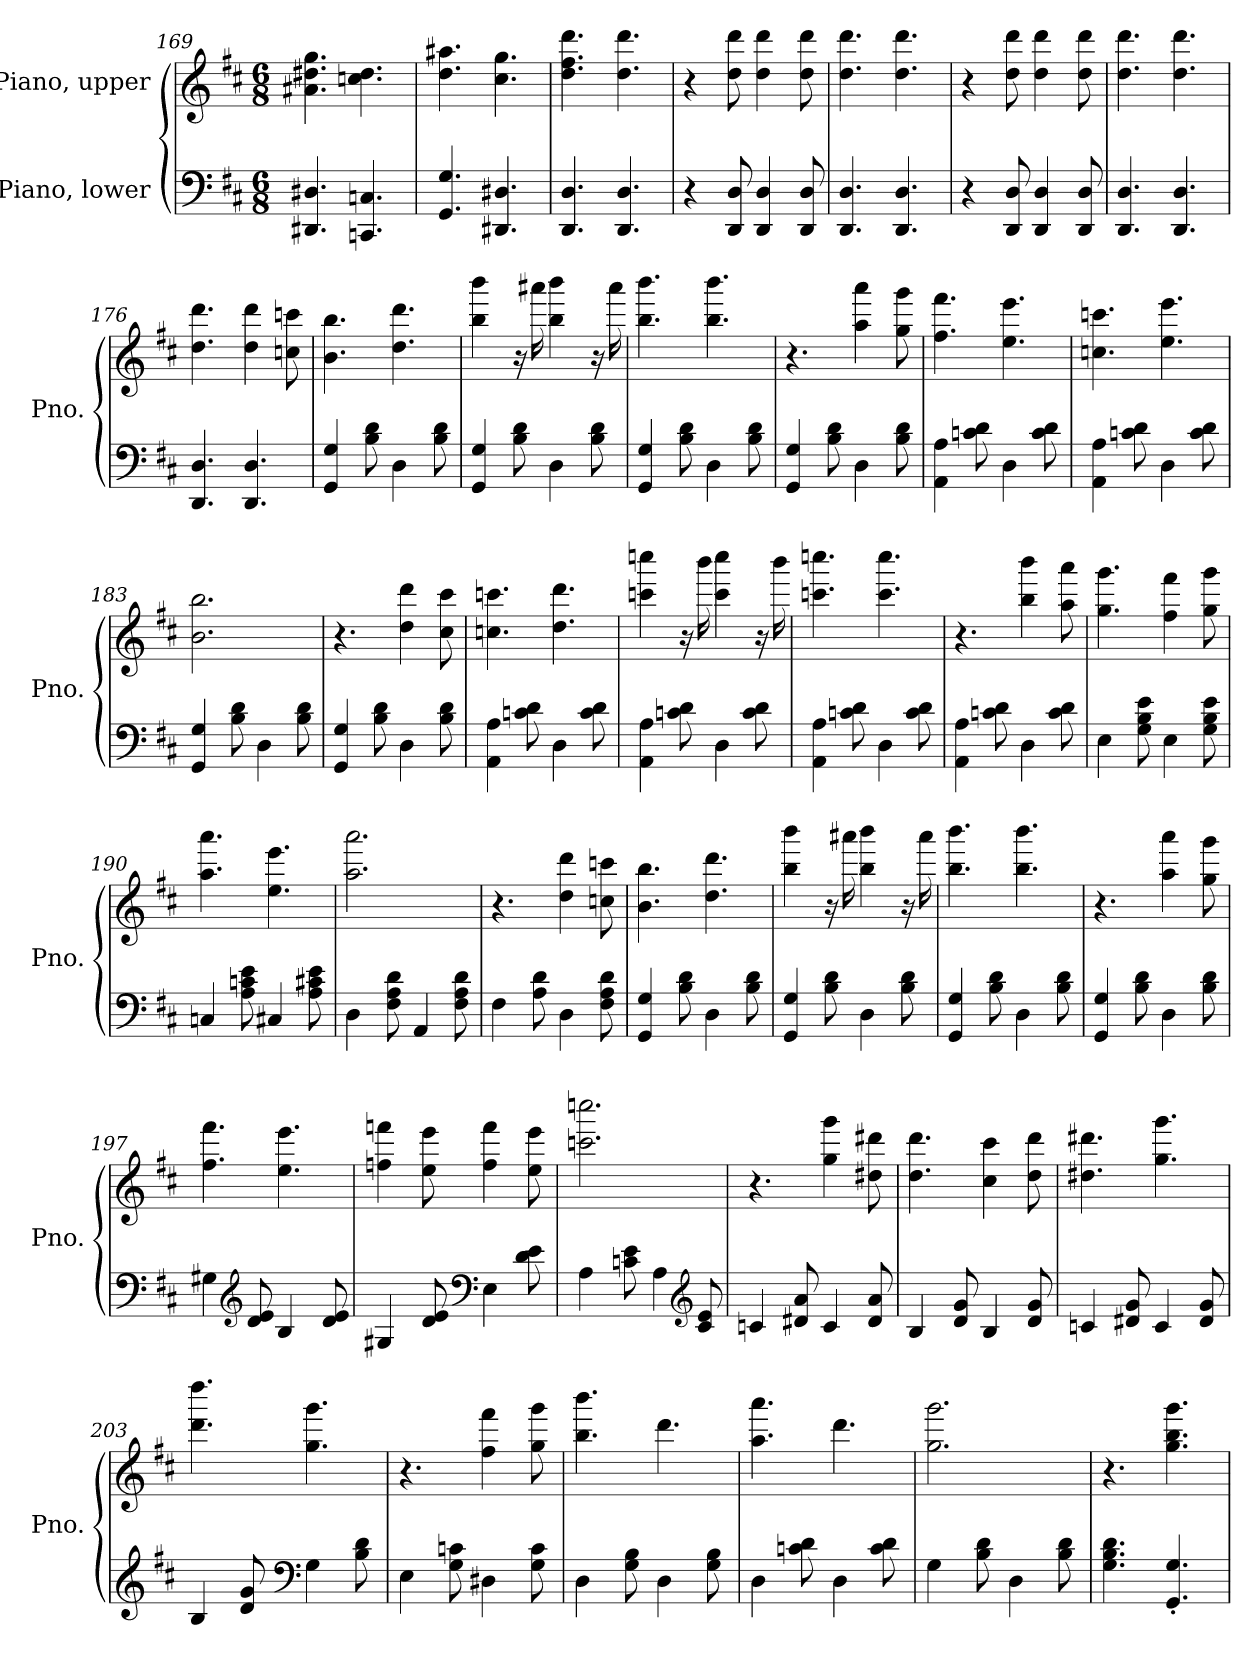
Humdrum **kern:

**kern	**kern
*part2	*part1
*staff2	*staff1
*I"Piano, lower	*I"Piano, upper
*I'Pno.	*I'Pno.
!!LO:LB:g=z
*clefF4	*clefG2
*k[f#c#]	*k[f#c#]
*M6/8	*M6/8
=169	=169
4.DD#X/ 4.D#X/	4.a#X\ 4.dd#X\ 4.gg\
4.CCn/ 4.Cn/	4.ccn\ 4.dd#\
=170	=170
4.GG/ 4.G/	4.dd\ 4.aa#X\
4.DD#X/ 4.D#X/	4.cc#\ 4.gg\
=171	=171
4.DD/ 4.D/	4.dd\ 4.ff#\ 4.ddd\
4.DD/ 4.D/	4.dd\ 4.ddd\
=172	=172
4r	4r
8DD/ 8D/	8dd\ 8ddd\
4DD/ 4D/	4dd\ 4ddd\
8DD/ 8D/	8dd\ 8ddd\
=173	=173
4.DD/ 4.D/	4.dd\ 4.ddd\
4.DD/ 4.D/	4.dd\ 4.ddd\
=174	=174
4r	4r
8DD/ 8D/	8dd\ 8ddd\
4DD/ 4D/	4dd\ 4ddd\
8DD/ 8D/	8dd\ 8ddd\
=175	=175
4.DD/ 4.D/	4.dd\ 4.ddd\
4.DD/ 4.D/	4.dd\ 4.ddd\
!!LO:LB:g=z
=176	=176
4.DD/ 4.D/	4.dd\ 4.ddd\
4.DD/ 4.D/	4dd\ 4ddd\
.	8ccn\ 8cccn\
=177	=177
4GG/ 4G/	4.b\ 4.bb\
8B\ 8d\	.
4D\	4.dd\ 4.ddd\
8B\ 8d\	.
=178	=178
4GG/ 4G/	4bb\ 4bbb\
8B\ 8d\	16r
.	16aaa#X\
4D\	4bb\ 4bbb\
8B\ 8d\	16r
.	16aaa#\
=179	=179
4GG/ 4G/	4.bb\ 4.bbb\
8B\ 8d\	.
4D\	4.bb\ 4.bbb\
8B\ 8d\	.
=180	=180
4GG/ 4G/	4.r
8B\ 8d\	.
4D\	4aa\ 4aaa\
8B\ 8d\	8gg\ 8ggg\
=181	=181
4AA\ 4A\	4.ff#\ 4.fff#\
8cn\ 8d\	.
4D\	4.ee\ 4.eee\
8c\ 8d\	.
!!LO:LB:g=z
=182	=182
4AA\ 4A\	4.ccn\ 4.cccn\
8cn\ 8d\	.
4D\	4.ee\ 4.eee\
8c\ 8d\	.
=183	=183
4GG/ 4G/	2.b\ 2.bb\
8B\ 8d\	.
4D\	.
8B\ 8d\	.
=184	=184
4GG/ 4G/	4.r
8B\ 8d\	.
4D\	4dd\ 4ddd\
8B\ 8d\	8cc#\ 8ccc#\
=185	=185
4AA\ 4A\	4.ccn\ 4.cccn\
8cn\ 8d\	.
4D\	4.dd\ 4.ddd\
8c\ 8d\	.
=186	=186
4AA\ 4A\	4cccn\ 4ccccn\
8cn\ 8d\	16r
.	16bbb\
4D\	4ccc\ 4cccc\
8c\ 8d\	16r
.	16bbb\
=187	=187
4AA\ 4A\	4.cccn\ 4.ccccn\
8cn\ 8d\	.
4D\	4.ccc\ 4.cccc\
8c\ 8d\	.
!!LO:PB:g=z
=188	=188
4AA\ 4A\	4.r
8cn\ 8d\	.
4D\	4bb\ 4bbb\
8c\ 8d\	8aa\ 8aaa\
=189	=189
4E\	4.gg\ 4.ggg\
8G\ 8B\ 8e\	.
4E\	4ff#\ 4fff#\
8G\ 8B\ 8e\	8gg\ 8ggg\
=190	=190
4Cn/	4.aa\ 4.aaa\
8A\ 8cn\ 8e\	.
4C#X/	4.ee\ 4.eee\
8A\ 8c#X\ 8e\	.
=191	=191
4D\	2.aa\ 2.aaa\
8F#\ 8A\ 8d\	.
4AA/	.
8F#\ 8A\ 8d\	.
=192	=192
4F#\	4.r
8A\ 8d\	.
4D\	4dd\ 4ddd\
8F#\ 8A\ 8d\	8ccn\ 8cccn\
=193	=193
4GG/ 4G/	4.b\ 4.bb\
8B\ 8d\	.
4D\	4.dd\ 4.ddd\
8B\ 8d\	.
!!LO:LB:g=z
=194	=194
4GG/ 4G/	4bb\ 4bbb\
8B\ 8d\	16r
.	16aaa#X\
4D\	4bb\ 4bbb\
8B\ 8d\	16r
.	16aaa#\
=195	=195
4GG/ 4G/	4.bb\ 4.bbb\
8B\ 8d\	.
4D\	4.bb\ 4.bbb\
8B\ 8d\	.
=196	=196
4GG/ 4G/	4.r
8B\ 8d\	.
4D\	4aa\ 4aaa\
8B\ 8d\	8gg\ 8ggg\
=197	=197
4G#X\	4.ff#\ 4.fff#\
*clefG2	*
8d/ 8e/	.
4B/	4.ee\ 4.eee\
8d/ 8e/	.
=198	=198
4G#X/	4ffn\ 4fffn\
8d/ 8e/	8ee\ 8eee\
*clefF4	*
4E\	4ff\ 4fff\
8d\ 8e\	8ee\ 8eee\
!!LO:LB:g=z
=199	=199
4A\	2.cccn\ 2.ccccn\
8cn\ 8e\	.
4A\	.
*clefG2	*
8c/ 8e/	.
=200	=200
4cn/	4.r
8d#X/ 8a/	.
4c/	4gg\ 4ggg\
8d#/ 8a/	8dd#X\ 8ddd#X\
=201	=201
4B/	4.dd\ 4.ddd\
8d/ 8g/	.
4B/	4cc#\ 4ccc#\
8d/ 8g/	8dd\ 8ddd\
=202	=202
4cn/	4.dd#X\ 4.ddd#X\
8d#X/ 8g/	.
4c/	4.gg\ 4.ggg\
8d#/ 8g/	.
=203	=203
4B/	4.ddd\ 4.dddd\
8d/ 8g/	.
*clefF4	*
4G\	4.gg\ 4.ggg\
8B\ 8d\	.
!!LO:LB:g=z
=204	=204
4E\	4.r
8G\ 8cn\	.
4D#X\	4ff#\ 4fff#\
8G\ 8c\	8gg\ 8ggg\
=205	=205
4D\	4.bb\ 4.bbb\
8G\ 8B\	.
4D\	4.ddd\
8G\ 8B\	.
=206	=206
4D\	4.aa\ 4.aaa\
8cn\ 8d\	.
4D\	4.ddd\
8c\ 8d\	.
=207	=207
4G\	2.gg\ 2.ggg\
8B\ 8d\	.
4D\	.
8B\ 8d\	.
=208	=208
4.G\ 4.B\ 4.d\	4.r
4.GG/' 4.G/'	4.gg\ 4.bb\ 4.ggg\
=	=
*-	*-
